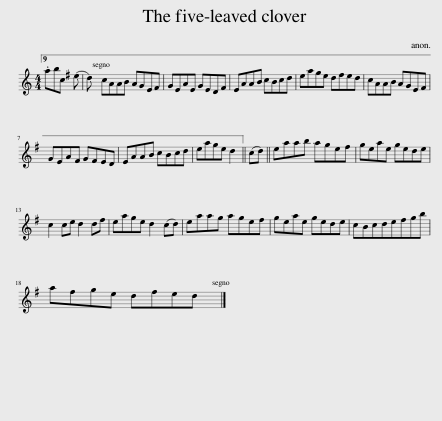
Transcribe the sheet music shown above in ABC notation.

X:1
L:1/8
M:4/4
I:linebreak $
K:C
V:1 treble
V:1
 .abc (e d) | cAAB AGE^F | GEAE GED^F | EAAB cBcd | eage d^fed | %5
 cAAB AGE^F |$ GEA^F GFED | EAAB cBcd | eage d2 || (cd) || %10
 eaab age^f | geae gede |$ c2 ce d2 d^f | eage d2 (cd) | eaag age^f | %15
 geae gede | cBcde^fgb |$ a^fge dfed |] %18
